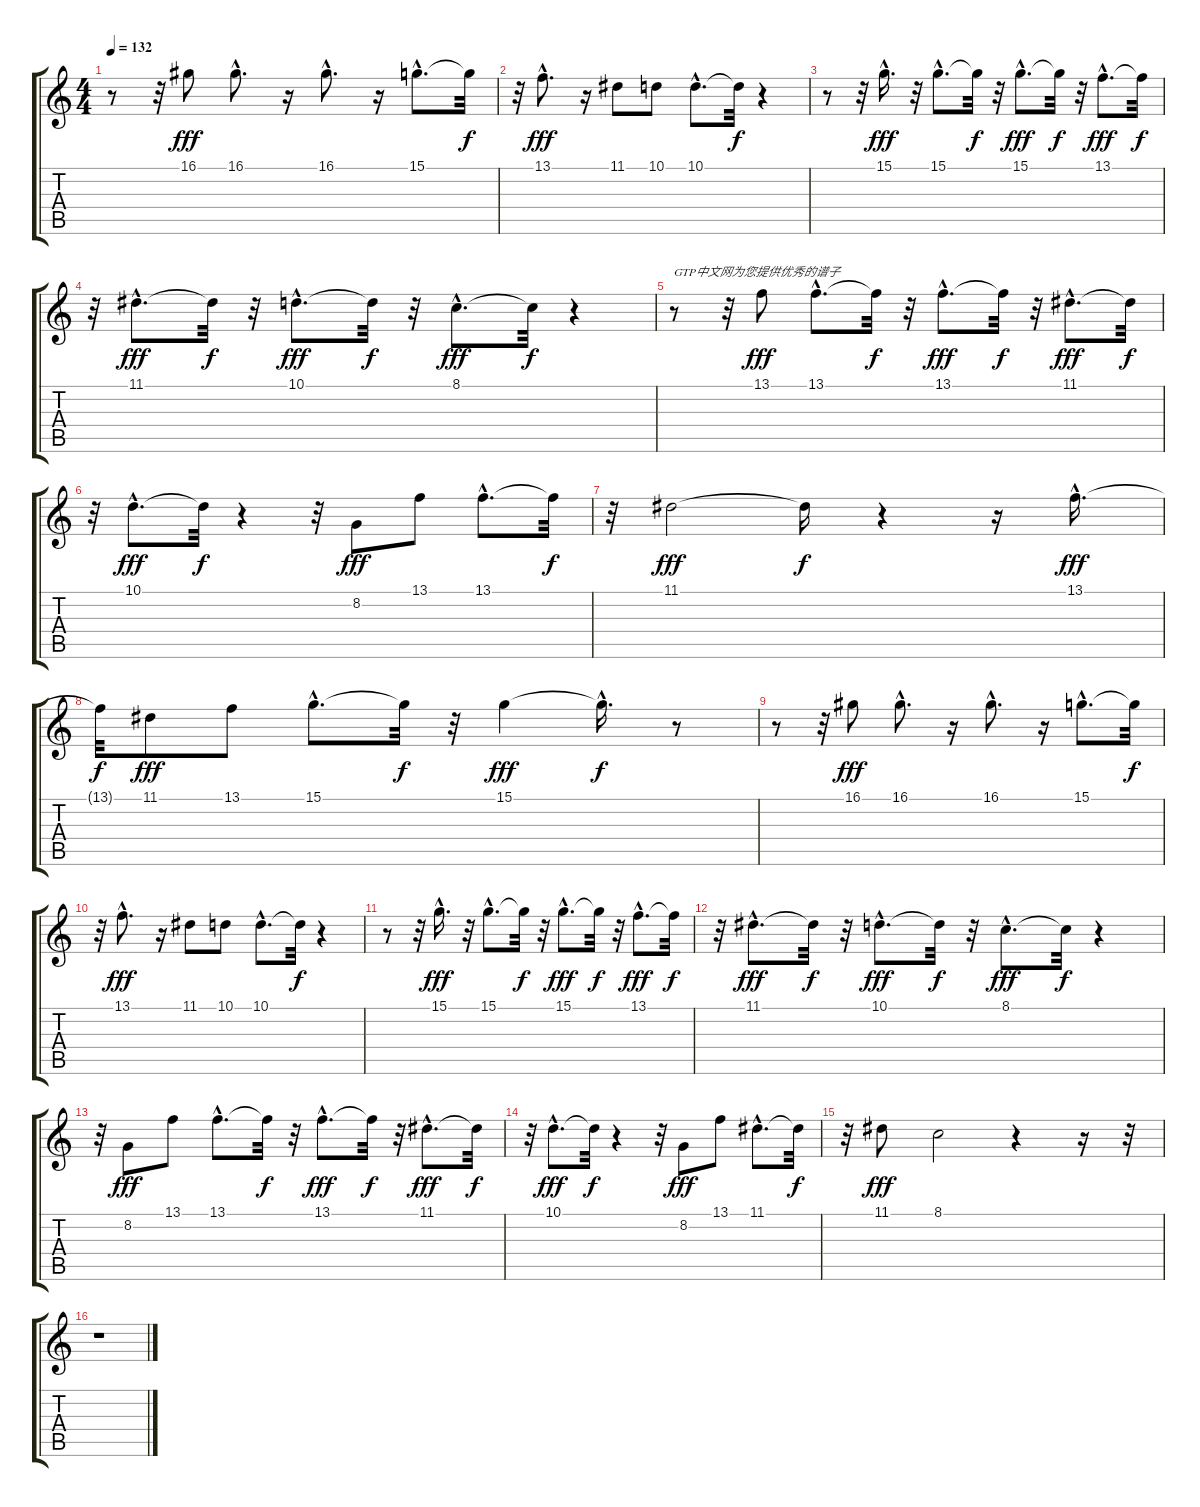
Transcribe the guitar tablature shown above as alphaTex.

\track "" {instrument lead1square}
\staff {score tabs}
\tuning (E4 B3 G3 D3 A2 E2) {hide}
\ts (4 4)
\tempo 132
\clef g2
\ks c
r.8{dy fff instrument lead1square} r.32 16.1.8 16.1{hac}.8{d} r.16 16.1{hac}.8{d} r.16 15.1{hac}.8{d} 15.1{t}.32{dy f} |
r.32 13.1{hac}.8{d dy fff} r.16 11.1.8 10.1.8 10.1{hac}.8{d} 10.1{t}.32{dy f} r.4 |
r.8 r.32 15.1{hac}.16{d dy fff} r.32 15.1{hac}.8{d} 15.1{t}.32{dy f} r.32 15.1{hac}.8{d dy fff} 15.1{t}.32{dy f} r.32 13.1{hac}.8{d dy fff} 13.1{t}.32{dy f} |
r.32 11.1{hac}.8{d dy fff} 11.1{t}.32{dy f} r.32 10.1{hac}.8{d dy fff} 10.1{t}.32{dy f} r.32 8.1{hac}.8{d dy fff} 8.1{t}.32{dy f} r.4 |
r.8{txt "GTP中文网为您提供优秀的谱子"} r.32 13.1.8{dy fff} 13.1{hac}.8{d} 13.1{t}.32{dy f} r.32 13.1{hac}.8{d dy fff} 13.1{t}.32{dy f} r.32 11.1{hac}.8{d dy fff} 11.1{t}.32{dy f} |
r.32 10.1{hac}.8{d dy fff} 10.1{t}.32{dy f} r.4 r.32 8.2.8{dy fff} 13.1.8 13.1{hac}.8{d} 13.1{t}.32{dy f} |
r.32 11.1.2{dy fff} 11.1{t}.16{dy f} r.4 r.16 13.1{hac}.16{d dy fff} |
13.1{t}.32{dy f} 11.1.8{dy fff} 13.1.8 15.1{hac}.8{d} 15.1{t}.32{dy f} r.32 15.1.4{dy fff} 15.1{hac t}.16{d dy f} r.8 |
r.8 r.32 16.1.8{dy fff} 16.1{hac}.8{d} r.16 16.1{hac}.8{d} r.16 15.1{hac}.8{d} 15.1{t}.32{dy f} |
r.32 13.1{hac}.8{d dy fff} r.16 11.1.8 10.1.8 10.1{hac}.8{d} 10.1{t}.32{dy f} r.4 |
r.8 r.32 15.1{hac}.16{d dy fff} r.32 15.1{hac}.8{d} 15.1{t}.32{dy f} r.32 15.1{hac}.8{d dy fff} 15.1{t}.32{dy f} r.32 13.1{hac}.8{d dy fff} 13.1{t}.32{dy f} |
r.32 11.1{hac}.8{d dy fff} 11.1{t}.32{dy f} r.32 10.1{hac}.8{d dy fff} 10.1{t}.32{dy f} r.32 8.1{hac}.8{d dy fff} 8.1{t}.32{dy f} r.4 |
r.32 8.2.8{dy fff} 13.1.8 13.1{hac}.8{d} 13.1{t}.32{dy f} r.32 13.1{hac}.8{d dy fff} 13.1{t}.32{dy f} r.32 11.1{hac}.8{d dy fff} 11.1{t}.32{dy f} |
r.32 10.1{hac}.8{d dy fff} 10.1{t}.32{dy f} r.4 r.32 8.2.8{dy fff} 13.1.8 11.1{hac}.8{d} 11.1{t}.32{dy f} |
r.32 11.1.8{dy fff} 8.1.2 r.4 r.16 r.32 |
r.1
